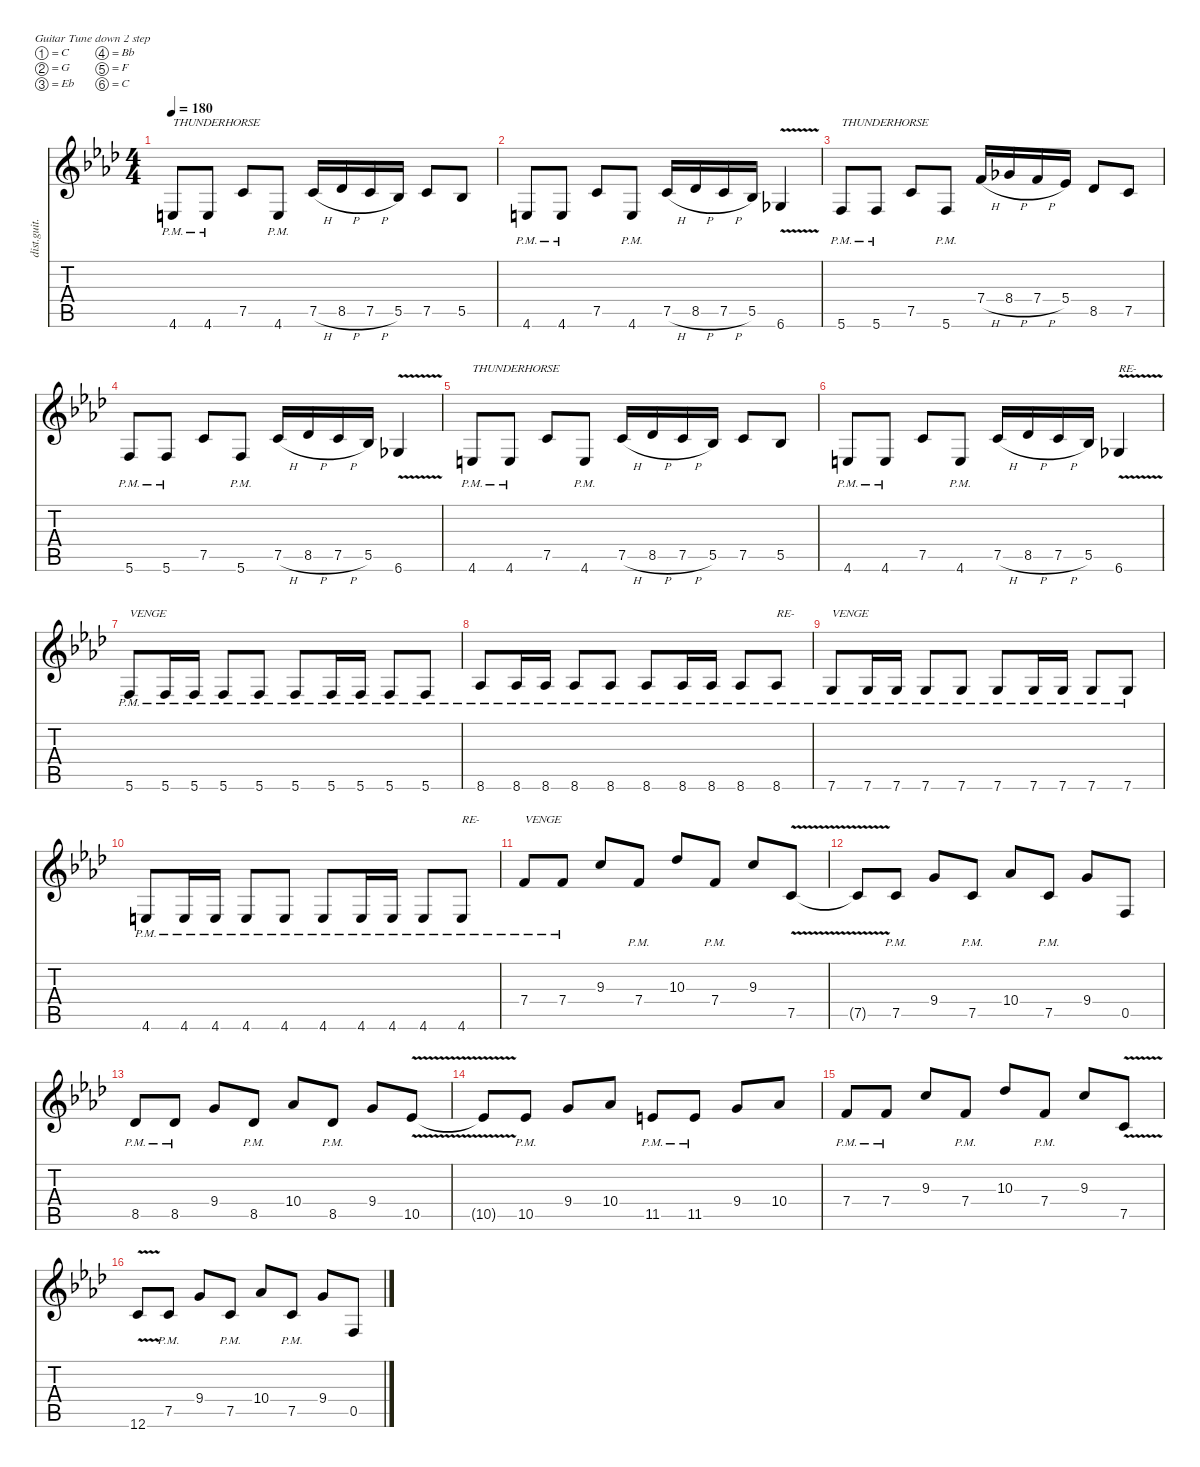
\defaultSystemsLayout 4
\hideDynamics
\bracketExtendMode nobrackets
\otherSystemsTrackNameOrientation horizontal
\track ("Gtr. 1" "dist.guit.") {instrument distortionguitar}
\staff {score tabs}
\tuning (C4 G3 Eb3 Bb2 F2 C2)
\ts (4 4)
\tempo 180
\clef g2
\ks fminor
4.6{pm acc forcenatural}.8{txt "THUNDERHORSE" dy f beam Up} 4.6{pm acc forcenatural}.8{beam Up} 7.5{acc forcenatural}.8{beam Up} 4.6{pm acc forcenatural}.8{beam Up} 7.5{h acc forcenatural}.16{beam Up} 8.5{h acc b}.16{beam Up} 7.5{h acc forcenatural}.16{beam Up} 5.5{acc b}.16{beam Up} 7.5{acc forcenatural}.8{beam Up} 5.5{acc b}.8{beam Up} |
4.6{pm acc forcenatural}.8{beam Up} 4.6{pm acc forcenatural}.8{beam Up} 7.5{acc forcenatural}.8{beam Up} 4.6{pm acc forcenatural}.8{beam Up} 7.5{h acc forcenatural}.16{beam Up} 8.5{h acc b}.16{beam Up} 7.5{h acc forcenatural}.16{beam Up} 5.5{acc b}.16{beam Up} 6.6{v acc b}.4{beam Up} |
5.6{pm acc forcenatural}.8{txt "THUNDERHORSE" beam Up} 5.6{pm acc forcenatural}.8{beam Up} 7.5{acc forcenatural}.8{beam Up} 5.6{pm acc forcenatural}.8{beam Up} 7.4{h acc forcenatural}.16{beam Up} 8.4{h acc b}.16{beam Up} 7.4{h acc forcenatural}.16{beam Up} 5.4{acc b}.16{beam Up} 8.5{acc b}.8{beam Up} 7.5{acc forcenatural}.8{beam Up} |
5.6{pm acc forcenatural}.8{beam Up} 5.6{pm acc forcenatural}.8{beam Up} 7.5{acc forcenatural}.8{beam Up} 5.6{pm acc forcenatural}.8{beam Up} 7.5{h acc forcenatural}.16{beam Up} 8.5{h acc b}.16{beam Up} 7.5{h acc forcenatural}.16{beam Up} 5.5{acc b}.16{beam Up} 6.6{v acc b}.4{beam Up} |
4.6{pm acc forcenatural}.8{txt "THUNDERHORSE" beam Up} 4.6{pm acc forcenatural}.8{beam Up} 7.5{acc forcenatural}.8{beam Up} 4.6{pm acc forcenatural}.8{beam Up} 7.5{h acc forcenatural}.16{beam Up} 8.5{h acc b}.16{beam Up} 7.5{h acc forcenatural}.16{beam Up} 5.5{acc b}.16{beam Up} 7.5{acc forcenatural}.8{beam Up} 5.5{acc b}.8{beam Up} |
4.6{pm acc forcenatural}.8{beam Up} 4.6{pm acc forcenatural}.8{beam Up} 7.5{acc forcenatural}.8{beam Up} 4.6{pm acc forcenatural}.8{beam Up} 7.5{h acc forcenatural}.16{beam Up} 8.5{h acc b}.16{beam Up} 7.5{h acc forcenatural}.16{beam Up} 5.5{acc b}.16{beam Up} 6.6{v acc b}.4{txt "RE-" beam Up} |
5.6{pm acc forcenatural}.8{txt "VENGE" beam Up} 5.6{pm acc forcenatural}.16{beam Up} 5.6{pm acc forcenatural}.16{beam Up} 5.6{pm acc forcenatural}.8{beam Up} 5.6{pm acc forcenatural}.8{beam Up} 5.6{pm acc forcenatural}.8{beam Up} 5.6{pm acc forcenatural}.16{beam Up} 5.6{pm acc forcenatural}.16{beam Up} 5.6{pm acc forcenatural}.8{beam Up} 5.6{pm acc forcenatural}.8{beam Up} |
8.6{pm acc b}.8{beam Up} 8.6{pm acc b}.16{beam Up} 8.6{pm acc b}.16{beam Up} 8.6{pm acc b}.8{beam Up} 8.6{pm acc b}.8{beam Up} 8.6{pm acc b}.8{beam Up} 8.6{pm acc b}.16{beam Up} 8.6{pm acc b}.16{beam Up} 8.6{pm acc b}.8{beam Up} 8.6{pm acc b}.8{txt "RE-" beam Up} |
7.6{pm acc forcenatural}.8{txt "VENGE" beam Up} 7.6{pm acc forcenatural}.16{beam Up} 7.6{pm acc forcenatural}.16{beam Up} 7.6{pm acc forcenatural}.8{beam Up} 7.6{pm acc forcenatural}.8{beam Up} 7.6{pm acc forcenatural}.8{beam Up} 7.6{pm acc forcenatural}.16{beam Up} 7.6{pm acc forcenatural}.16{beam Up} 7.6{pm acc forcenatural}.8{beam Up} 7.6{pm acc forcenatural}.8{beam Up} |
4.6{pm acc forcenatural}.8{beam Up} 4.6{pm acc forcenatural}.16{beam Up} 4.6{pm acc forcenatural}.16{beam Up} 4.6{pm acc forcenatural}.8{beam Up} 4.6{pm acc forcenatural}.8{beam Up} 4.6{pm acc forcenatural}.8{beam Up} 4.6{pm acc forcenatural}.16{beam Up} 4.6{pm acc forcenatural}.16{beam Up} 4.6{pm acc forcenatural}.8{beam Up} 4.6{pm acc forcenatural}.8{txt "RE-" beam Up} |
7.4{pm acc forcenatural}.8{txt "VENGE" beam Up} 7.4{pm acc forcenatural}.8{beam Up} 9.3{acc forcenatural}.8{beam Up} 7.4{pm acc forcenatural}.8{beam Up} 10.3{acc b}.8{beam Up} 7.4{pm acc forcenatural}.8{beam Up} 9.3{acc forcenatural}.8{beam Up} 7.5{v acc forcenatural}.8{beam Up} |
7.5{v t acc forcenatural}.8{beam Up} 7.5{pm acc forcenatural}.8{beam Up} 9.4{acc forcenatural}.8{beam Up} 7.5{pm acc forcenatural}.8{beam Up} 10.4{acc b}.8{beam Up} 7.5{pm acc forcenatural}.8{beam Up} 9.4{acc forcenatural}.8{beam Up} 0.5{acc forcenatural}.8{beam Up} |
8.5{pm acc b}.8{beam Up} 8.5{pm acc b}.8{beam Up} 9.4{acc forcenatural}.8{beam Up} 8.5{pm acc b}.8{beam Up} 10.4{acc b}.8{beam Up} 8.5{pm acc b}.8{beam Up} 9.4{acc forcenatural}.8{beam Up} 10.5{v acc b}.8{beam Up} |
10.5{v t acc b}.8{beam Up} 10.5{pm acc b}.8{beam Up} 9.4{acc forcenatural}.8{beam Up} 10.4{acc b}.8{beam Up} 11.5{pm acc forcenatural}.8{beam Up} 11.5{pm acc forcenatural}.8{beam Up} 9.4{acc forcenatural}.8{beam Up} 10.4{acc b}.8{beam Up} |
7.4{pm acc forcenatural}.8{beam Up} 7.4{pm acc forcenatural}.8{beam Up} 9.3{acc forcenatural}.8{beam Up} 7.4{pm acc forcenatural}.8{beam Up} 10.3{acc b}.8{beam Up} 7.4{pm acc forcenatural}.8{beam Up} 9.3{acc forcenatural}.8{beam Up} 7.5{v acc forcenatural}.8{beam Up} |
12.6{v acc forcenatural}.8{beam Up} 7.5{pm acc forcenatural}.8{beam Up} 9.4{acc forcenatural}.8{beam Up} 7.5{pm acc forcenatural}.8{beam Up} 10.4{acc b}.8{beam Up} 7.5{pm acc forcenatural}.8{beam Up} 9.4{acc forcenatural}.8{beam Up} 0.5{acc forcenatural}.8{beam Up}
